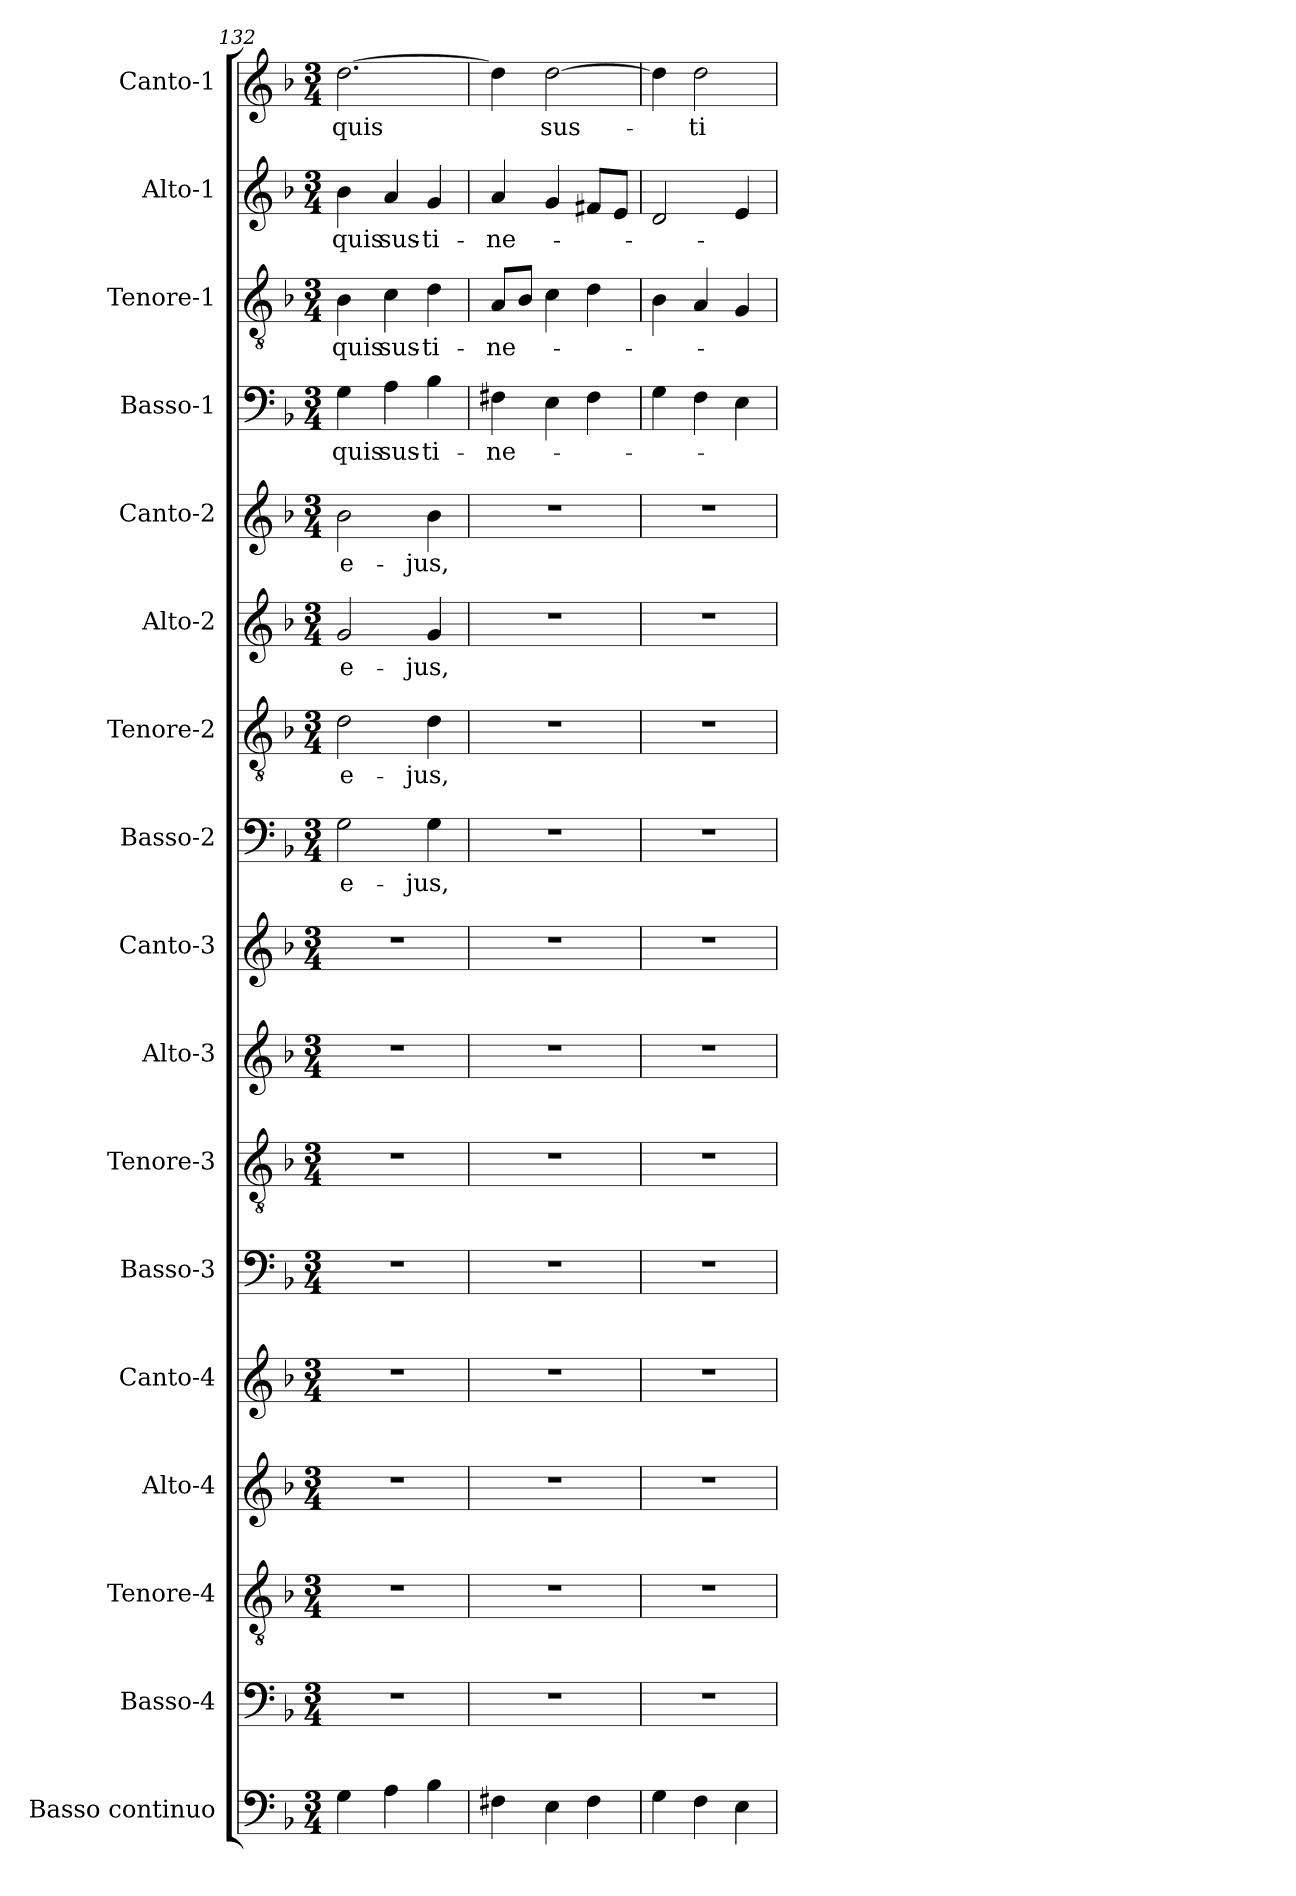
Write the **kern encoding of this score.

**kern	**kern	**kern	**kern	**kern	**kern	**kern	**kern	**kern	**kern	**text	**kern	**text	**kern	**text	**kern	**text	**kern	**text	**kern	**text	**kern	**text	**kern	**text
*part17	*part16	*part15	*part14	*part13	*part12	*part11	*part10	*part9	*part8	*part8	*part7	*part7	*part6	*part6	*part5	*part5	*part4	*part4	*part3	*part3	*part2	*part2	*part1	*part1
*staff17	*staff16	*staff15	*staff14	*staff13	*staff12	*staff11	*staff10	*staff9	*staff8	*staff8	*staff7	*staff7	*staff6	*staff6	*staff5	*staff5	*staff4	*staff4	*staff3	*staff3	*staff2	*staff2	*staff1	*staff1
*I"Basso continuo	*I"Basso-4	*I"Tenore-4	*I"Alto-4	*I"Canto-4	*I"Basso-3	*I"Tenore-3	*I"Alto-3	*I"Canto-3	*I"Basso-2	*	*I"Tenore-2	*	*I"Alto-2	*	*I"Canto-2	*	*I"Basso-1	*	*I"Tenore-1	*	*I"Alto-1	*	*I"Canto-1	*
*I'BC	*I'B4	*I'T4	*I'A4	*I'C4	*I'B3	*I'T3	*I'A3	*I'C3	*I'B2	*	*I'T2	*	*I'A2	*	*I'C2	*	*I'B1	*	*I'T1	*	*I'A1	*	*I'C1	*
*clefF4	*clefF4	*clefGv2	*clefG2	*clefG2	*clefF4	*clefGv2	*clefG2	*clefG2	*clefF4	*	*clefGv2	*	*clefG2	*	*clefG2	*	*clefF4	*	*clefGv2	*	*clefG2	*	*clefG2	*
*k[b-]	*k[b-]	*k[b-]	*k[b-]	*k[b-]	*k[b-]	*k[b-]	*k[b-]	*k[b-]	*k[b-]	*	*k[b-]	*	*k[b-]	*	*k[b-]	*	*k[b-]	*	*k[b-]	*	*k[b-]	*	*k[b-]	*
*F:	*F:	*F:	*F:	*F:	*F:	*F:	*F:	*F:	*F:	*	*F:	*	*F:	*	*F:	*	*F:	*	*F:	*	*F:	*	*F:	*
*M3/4	*M3/4	*M3/4	*M3/4	*M3/4	*M3/4	*M3/4	*M3/4	*M3/4	*M3/4	*	*M3/4	*	*M3/4	*	*M3/4	*	*M3/4	*	*M3/4	*	*M3/4	*	*M3/4	*
=132	=132	=132	=132	=132	=132	=132	=132	=132	=132	=132	=132	=132	=132	=132	=132	=132	=132	=132	=132	=132	=132	=132	=132	=132
!	!	!	!	!	!	!	!	!	!	!LO:LY:b	!	!	!	!	!	!	!	!	!	!	!	!	!	!
!	!	!	!	!	!	!	!	!	!	!	!	!LO:LY:b	!	!	!	!	!	!	!	!	!	!	!	!
!	!	!	!	!	!	!	!	!	!	!	!	!	!	!LO:LY:b	!	!	!	!	!	!	!	!	!	!
!	!	!	!	!	!	!	!	!	!	!	!	!	!	!	!	!LO:LY:b	!	!	!	!	!	!	!	!
!	!	!	!	!	!	!	!	!	!	!	!	!	!	!	!	!	!	!LO:LY:b	!	!	!	!	!	!
!	!	!	!	!	!	!	!	!	!	!	!	!	!	!	!	!	!	!	!	!LO:LY:b	!	!	!	!
!	!	!	!	!	!	!	!	!	!	!	!	!	!	!	!	!	!	!	!	!	!	!LO:LY:b	!	!
!	!	!	!	!	!	!	!	!	!	!	!	!	!	!	!	!	!	!	!	!	!	!	!	!LO:LY:b
4G\	2.r	2.r	2.r	2.r	2.r	2.r	2.r	2.r	2G\	e-	2d\	e-	2g/	e-	2b-\	e-	4G\	quis	4B-\	quis	4b-\	quis	[2.dd\	quis
!	!	!	!	!	!	!	!	!	!	!	!	!	!	!	!	!	!	!LO:LY:b	!	!	!	!	!	!
!	!	!	!	!	!	!	!	!	!	!	!	!	!	!	!	!	!	!	!	!LO:LY:b	!	!	!	!
!	!	!	!	!	!	!	!	!	!	!	!	!	!	!	!	!	!	!	!	!	!	!LO:LY:b	!	!
4A\	.	.	.	.	.	.	.	.	.	.	.	.	.	.	.	.	4A\	sus-	4c\	sus-	4a/	sus-	.	.
!	!	!	!	!	!	!	!	!	!	!LO:LY:b	!	!	!	!	!	!	!	!	!	!	!	!	!	!
!	!	!	!	!	!	!	!	!	!	!	!	!LO:LY:b	!	!	!	!	!	!	!	!	!	!	!	!
!	!	!	!	!	!	!	!	!	!	!	!	!	!	!LO:LY:b	!	!	!	!	!	!	!	!	!	!
!	!	!	!	!	!	!	!	!	!	!	!	!	!	!	!	!LO:LY:b	!	!	!	!	!	!	!	!
!	!	!	!	!	!	!	!	!	!	!	!	!	!	!	!	!	!	!LO:LY:b	!	!	!	!	!	!
!	!	!	!	!	!	!	!	!	!	!	!	!	!	!	!	!	!	!	!	!LO:LY:b	!	!	!	!
!	!	!	!	!	!	!	!	!	!	!	!	!	!	!	!	!	!	!	!	!	!	!LO:LY:b	!	!
4B-\	.	.	.	.	.	.	.	.	4G\	-jus,	4d\	-jus,	4g/	-jus,	4b-\	-jus,	4B-\	-ti-	4d\	-ti-	4g/	-ti-	.	.
!!LO:PB:g=z
=133	=133	=133	=133	=133	=133	=133	=133	=133	=133	=133	=133	=133	=133	=133	=133	=133	=133	=133	=133	=133	=133	=133	=133	=133
!	!	!	!	!	!	!	!	!	!	!	!	!	!	!	!	!	!	!LO:LY:b	!	!	!	!	!	!
!	!	!	!	!	!	!	!	!	!	!	!	!	!	!	!	!	!	!	!	!LO:LY:b	!	!	!	!
!	!	!	!	!	!	!	!	!	!	!	!	!	!	!	!	!	!	!	!	!	!	!LO:LY:b	!	!
4F#X\	2.r	2.r	2.r	2.r	2.r	2.r	2.r	2.r	2.r	.	2.r	.	2.r	.	2.r	.	4F#X\	-ne-	8A/L	-ne-	4a/	-ne-	4dd\]	.
.	.	.	.	.	.	.	.	.	.	.	.	.	.	.	.	.	.	.	8B-/J	.	.	.	.	.
!	!	!	!	!	!	!	!	!	!	!	!	!	!	!	!	!	!	!	!	!	!	!	!	!LO:LY:b
4E\	.	.	.	.	.	.	.	.	.	.	.	.	.	.	.	.	4E\	.	4c\	.	4g/	.	[2dd\	sus-
4F#\	.	.	.	.	.	.	.	.	.	.	.	.	.	.	.	.	4F#\	.	4d\	.	8f#X/L	.	.	.
.	.	.	.	.	.	.	.	.	.	.	.	.	.	.	.	.	.	.	.	.	8e/J	.	.	.
=134	=134	=134	=134	=134	=134	=134	=134	=134	=134	=134	=134	=134	=134	=134	=134	=134	=134	=134	=134	=134	=134	=134	=134	=134
4G\	2.r	2.r	2.r	2.r	2.r	2.r	2.r	2.r	2.r	.	2.r	.	2.r	.	2.r	.	4G\	.	4B-\	.	2d/	.	4dd\]	.
!	!	!	!	!	!	!	!	!	!	!	!	!	!	!	!	!	!	!	!	!	!	!	!	!LO:LY:b
4F\	.	.	.	.	.	.	.	.	.	.	.	.	.	.	.	.	4F\	.	4A/	.	.	.	2dd\	-ti-
4E\	.	.	.	.	.	.	.	.	.	.	.	.	.	.	.	.	4E\	.	4G/	.	4e/	.	.	.
=	=	=	=	=	=	=	=	=	=	=	=	=	=	=	=	=	=	=	=	=	=	=	=	=
*-	*-	*-	*-	*-	*-	*-	*-	*-	*-	*-	*-	*-	*-	*-	*-	*-	*-	*-	*-	*-	*-	*-	*-	*-
